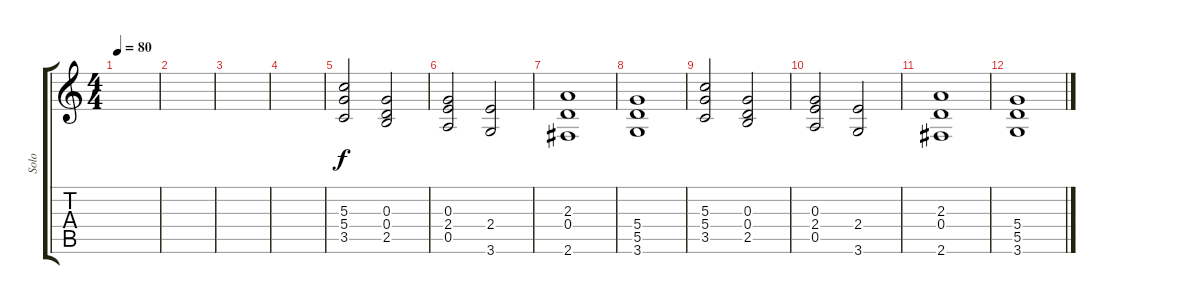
\track ("Solo" "Solo") {instrument overdrivenguitar}
\staff {score tabs}
\tuning (E4 B3 G3 D3 A2 E2) {hide}
\ts (4 4)
\tempo 80
\clef g2
\ks c
|
|
|
|
(5.3 5.4 3.5).2 (0.3 0.4 2.5).2 |
(0.3 2.4 0.5).2 (2.4 3.6).2 |
(2.3 0.4 2.6).1 |
(5.4 5.5 3.6).1 |
(5.3 5.4 3.5).2 (0.3 0.4 2.5).2 |
(0.3 2.4 0.5).2 (2.4 3.6).2 |
(2.3 0.4 2.6).1 |
(5.4 5.5 3.6).1
